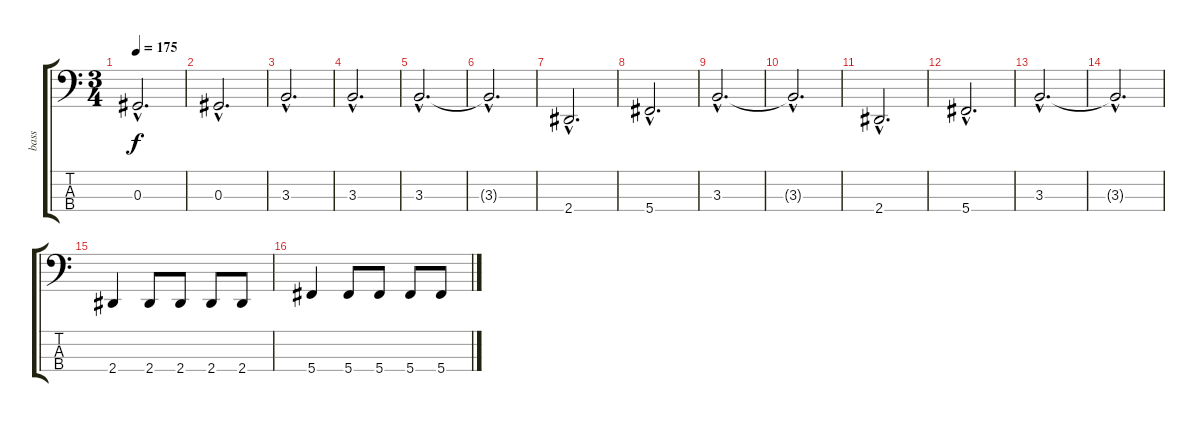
\track ("bass" "bass") {instrument electricbassfinger}
\staff {score tabs}
\tuning (Gb2 Db2 Ab1 Db1) {hide}
\ts (3 4)
\tempo 175
\clef f4
\ks c
0.3{hac}.2{d dy f} |
0.3{hac}.2{d} |
3.3{hac}.2{d} |
3.3{hac}.2{d} |
3.3{hac}.2{d} |
3.3{hac t}.2{d} |
2.4{hac}.2{d} |
5.4{hac}.2{d} |
3.3{hac}.2{d} |
3.3{hac t}.2{d} |
2.4{hac}.2{d} |
5.4{hac}.2{d} |
3.3{hac}.2{d} |
3.3{hac t}.2{d} |
2.4.4 2.4.8 2.4.8 2.4.8 2.4.8 |
5.4.4 5.4.8 5.4.8 5.4.8 5.4.8
